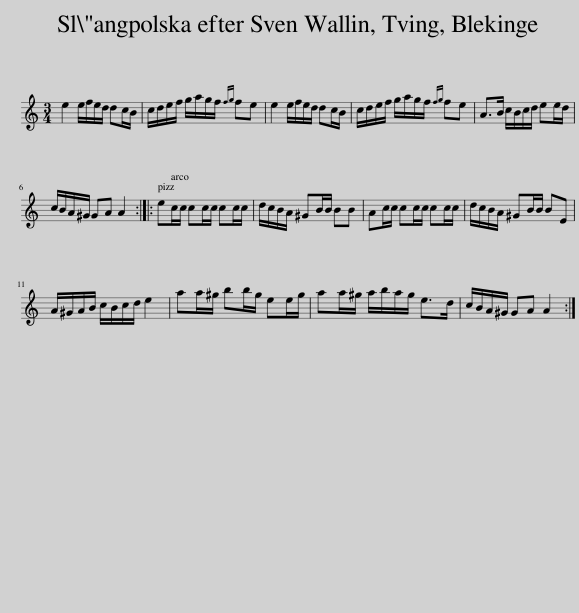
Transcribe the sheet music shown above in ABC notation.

X:1
L:1/8
M:3/4
I:linebreak $
K:C
V:1 treble
V:1
 e2 e/f/e/d/ dc/B/ | c/d/e/f/ g/a/g/f/{fg} fe | e2 e/f/e/d/ dc/B/ | c/d/e/f/ g/a/g/f/{fg} fe | A>B c/B/c/d/ ee/d/ |$ %5
 c/B/A/^G/ GA A2 :: ec/c/ cc/c/ cc/c/ | d/c/B/A/ ^GB/B/ BB | Ac/c/ cc/c/ cc/c/ | d/c/B/A/ ^GB/B/ BE |$ %10
 A/^G/A/B/ c/B/c/d/ e2 | aa/^g/ bb/g/ ee/g/ | aa/^g/ a/b/a/g/ e>d | c/B/A/^G/ GA A2 :| %14
